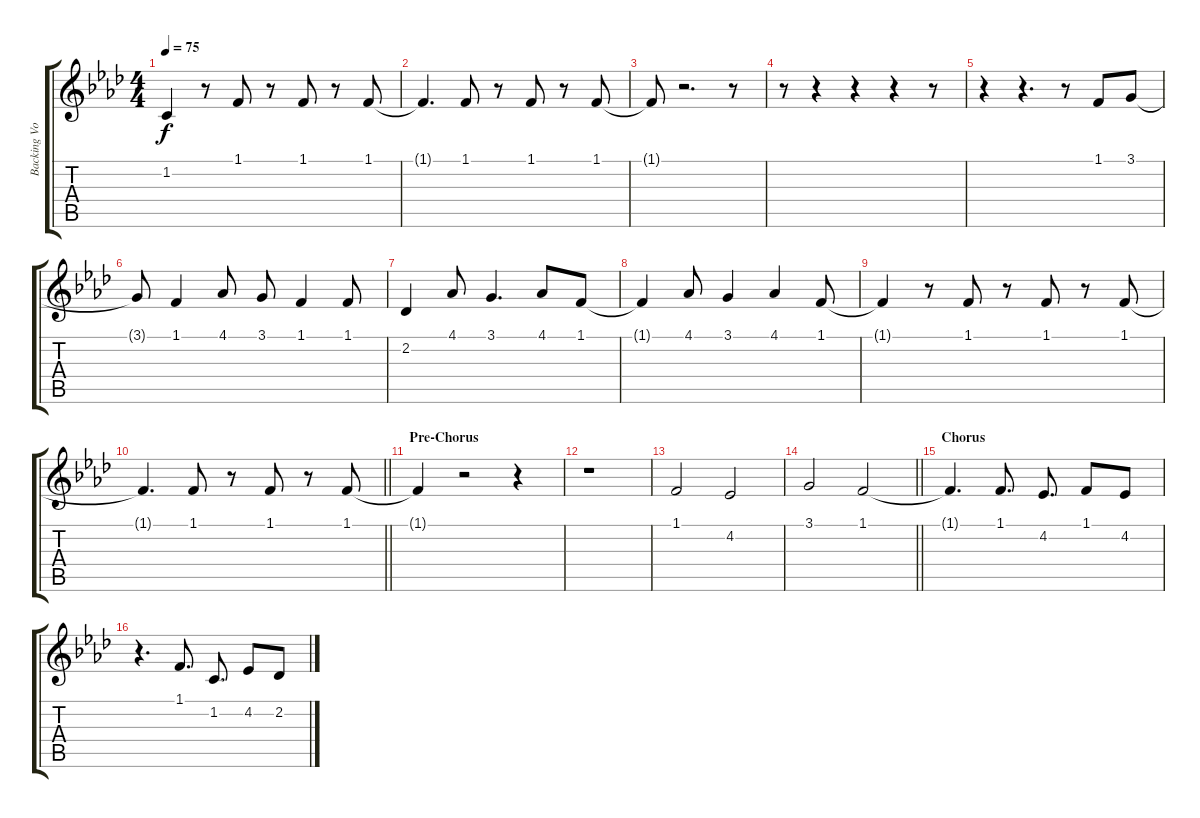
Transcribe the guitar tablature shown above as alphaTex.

\track ("Backing Vocals" "Backing Vo") {instrument viola}
\staff {score tabs}
\tuning (E4 B3 G3 D3 A2 E2) {hide}
\ts (4 4)
\tempo 75
\clef g2
\ks ab
1.2{t}.4{dy f} r.8 1.1.8 r.8 1.1.8 r.8 1.1.8 |
1.1{t}.4{d} 1.1.8 r.8 1.1.8 r.8 1.1.8 |
1.1{t}.8 r.2{d} r.8 |
r.8 r.4 r.4 r.4 r.8 |
r.4 r.4{d} r.8 1.1.8 3.1.8 |
3.1{t}.8 1.1.4 4.1.8 3.1.8 1.1.4 1.1.8 |
2.2.4 4.1.8 3.1.4{d} 4.1.8 1.1.8 |
1.1{t}.4 4.1.8 3.1.4 4.1.4 1.1.8 |
1.1{t}.4 r.8 1.1.8 r.8 1.1.8 r.8 1.1.8 |
\barLineRight lightlight
1.1{t}.4{d} 1.1.8 r.8 1.1.8 r.8 1.1.8 |
\section ("" "Pre-Chorus")
1.1{t}.4 r.2 r.4 |
r.1 |
1.1.2 4.2.2 |
\barLineRight lightlight
3.1.2 1.1.2 |
\section ("" "Chorus")
1.1{t}.4{d} 1.1.8{d} 4.2.8{d} 1.1.8 4.2.8 |
r.4{d} 1.1.8{d} 1.2.8{d} 4.2.8 2.2.8
